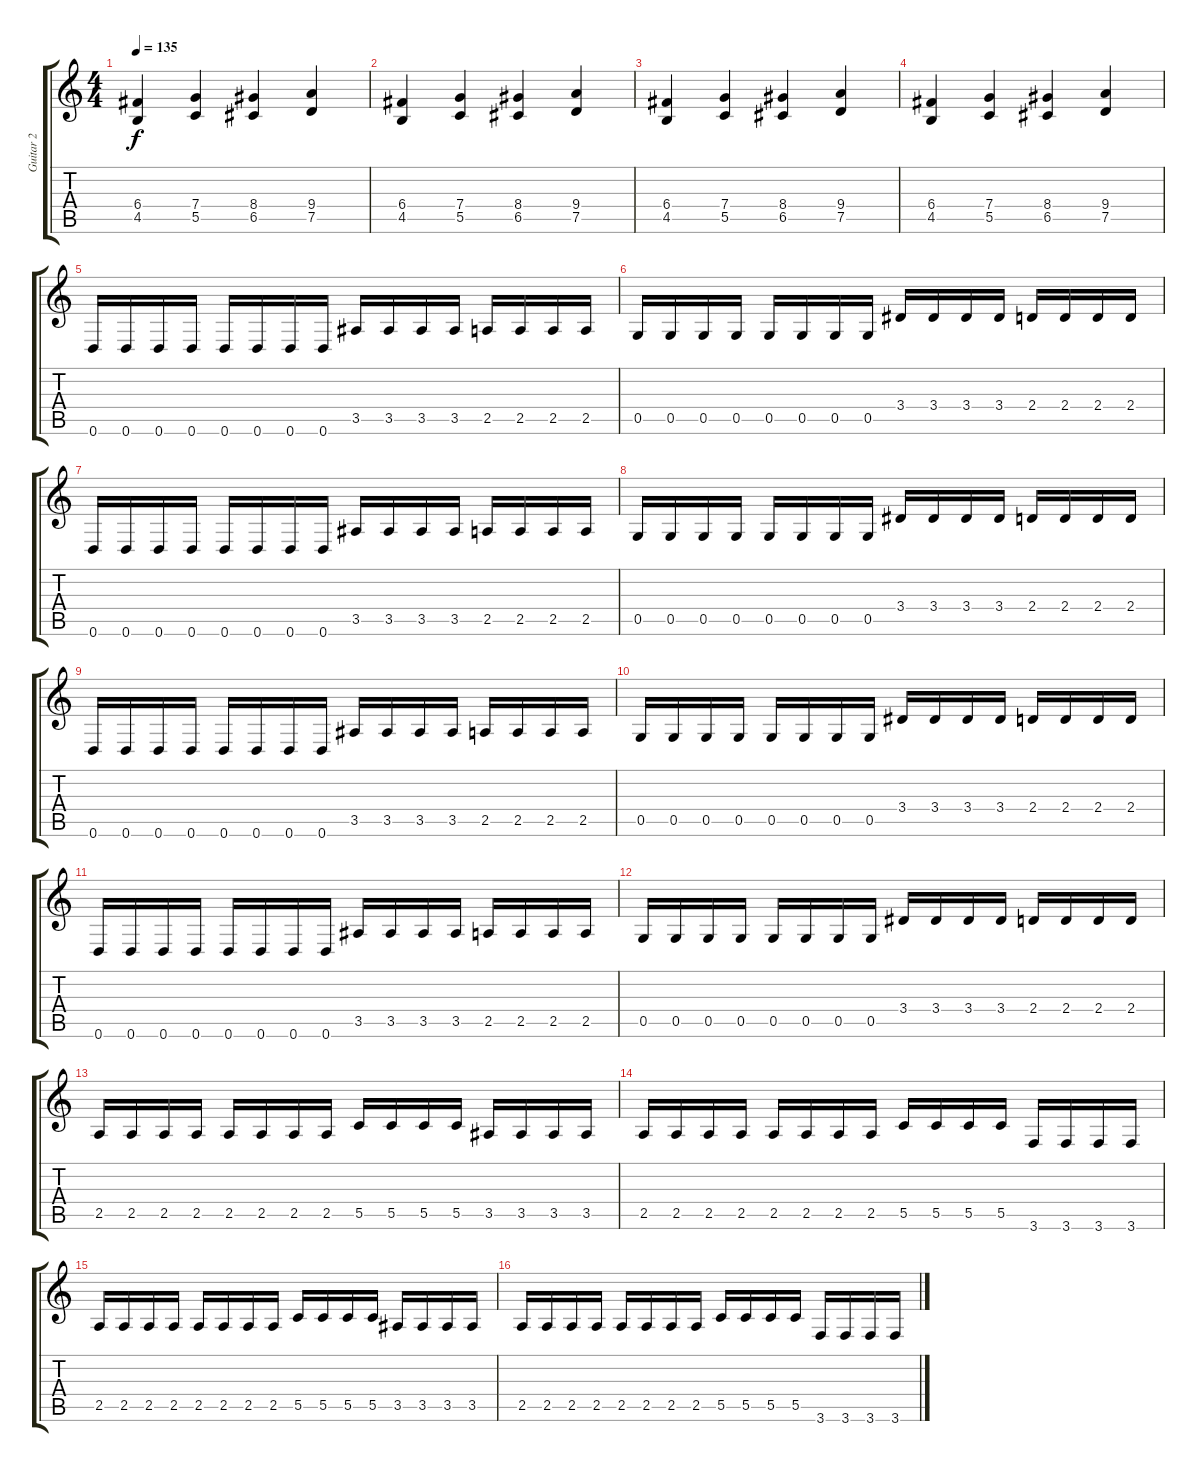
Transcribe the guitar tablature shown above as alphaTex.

\track ("Guitar 2" "Guitar 2") {instrument distortionguitar}
\staff {score tabs}
\tuning (D4 A3 F3 C3 G2 D2) {hide}
\ts (4 4)
\tempo 135
\clef g2
\ks c
(6.4 4.5).4{dy f} (7.4 5.5).4 (8.4 6.5).4 (9.4 7.5).4 |
(6.4 4.5).4 (7.4 5.5).4 (8.4 6.5).4 (9.4 7.5).4 |
(6.4 4.5).4 (7.4 5.5).4 (8.4 6.5).4 (9.4 7.5).4 |
(6.4 4.5).4 (7.4 5.5).4 (8.4 6.5).4 (9.4 7.5).4 |
0.6.16 0.6.16 0.6.16 0.6.16 0.6.16 0.6.16 0.6.16 0.6.16 3.5.16 3.5.16 3.5.16 3.5.16 2.5.16 2.5.16 2.5.16 2.5.16 |
0.5.16 0.5.16 0.5.16 0.5.16 0.5.16 0.5.16 0.5.16 0.5.16 3.4.16 3.4.16 3.4.16 3.4.16 2.4.16 2.4.16 2.4.16 2.4.16 |
0.6.16 0.6.16 0.6.16 0.6.16 0.6.16 0.6.16 0.6.16 0.6.16 3.5.16 3.5.16 3.5.16 3.5.16 2.5.16 2.5.16 2.5.16 2.5.16 |
0.5.16 0.5.16 0.5.16 0.5.16 0.5.16 0.5.16 0.5.16 0.5.16 3.4.16 3.4.16 3.4.16 3.4.16 2.4.16 2.4.16 2.4.16 2.4.16 |
0.6.16 0.6.16 0.6.16 0.6.16 0.6.16 0.6.16 0.6.16 0.6.16 3.5.16 3.5.16 3.5.16 3.5.16 2.5.16 2.5.16 2.5.16 2.5.16 |
0.5.16 0.5.16 0.5.16 0.5.16 0.5.16 0.5.16 0.5.16 0.5.16 3.4.16 3.4.16 3.4.16 3.4.16 2.4.16 2.4.16 2.4.16 2.4.16 |
0.6.16 0.6.16 0.6.16 0.6.16 0.6.16 0.6.16 0.6.16 0.6.16 3.5.16 3.5.16 3.5.16 3.5.16 2.5.16 2.5.16 2.5.16 2.5.16 |
0.5.16 0.5.16 0.5.16 0.5.16 0.5.16 0.5.16 0.5.16 0.5.16 3.4.16 3.4.16 3.4.16 3.4.16 2.4.16 2.4.16 2.4.16 2.4.16 |
2.5.16 2.5.16 2.5.16 2.5.16 2.5.16 2.5.16 2.5.16 2.5.16 5.5.16 5.5.16 5.5.16 5.5.16 3.5.16 3.5.16 3.5.16 3.5.16 |
2.5.16 2.5.16 2.5.16 2.5.16 2.5.16 2.5.16 2.5.16 2.5.16 5.5.16 5.5.16 5.5.16 5.5.16 3.6.16 3.6.16 3.6.16 3.6.16 |
2.5.16 2.5.16 2.5.16 2.5.16 2.5.16 2.5.16 2.5.16 2.5.16 5.5.16 5.5.16 5.5.16 5.5.16 3.5.16 3.5.16 3.5.16 3.5.16 |
2.5.16 2.5.16 2.5.16 2.5.16 2.5.16 2.5.16 2.5.16 2.5.16 5.5.16 5.5.16 5.5.16 5.5.16 3.6.16 3.6.16 3.6.16 3.6.16
